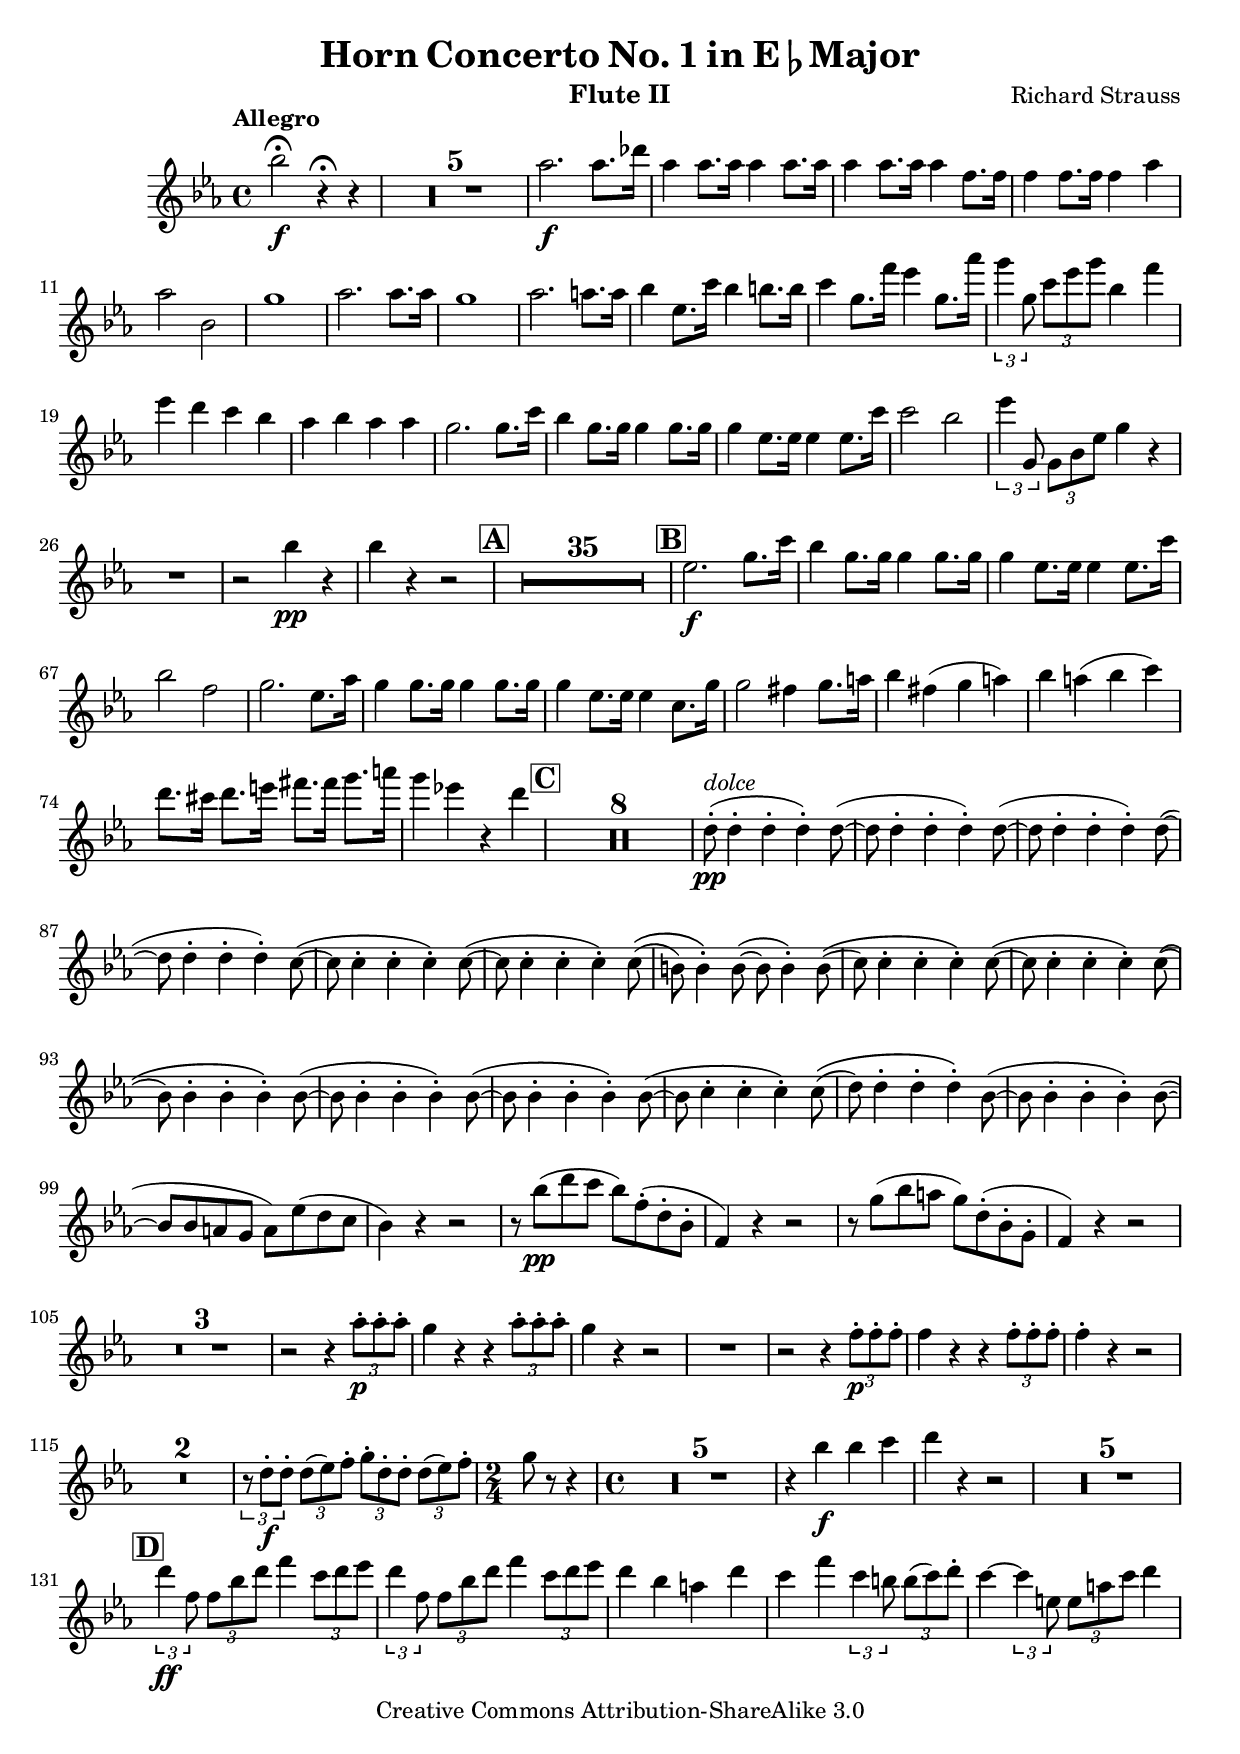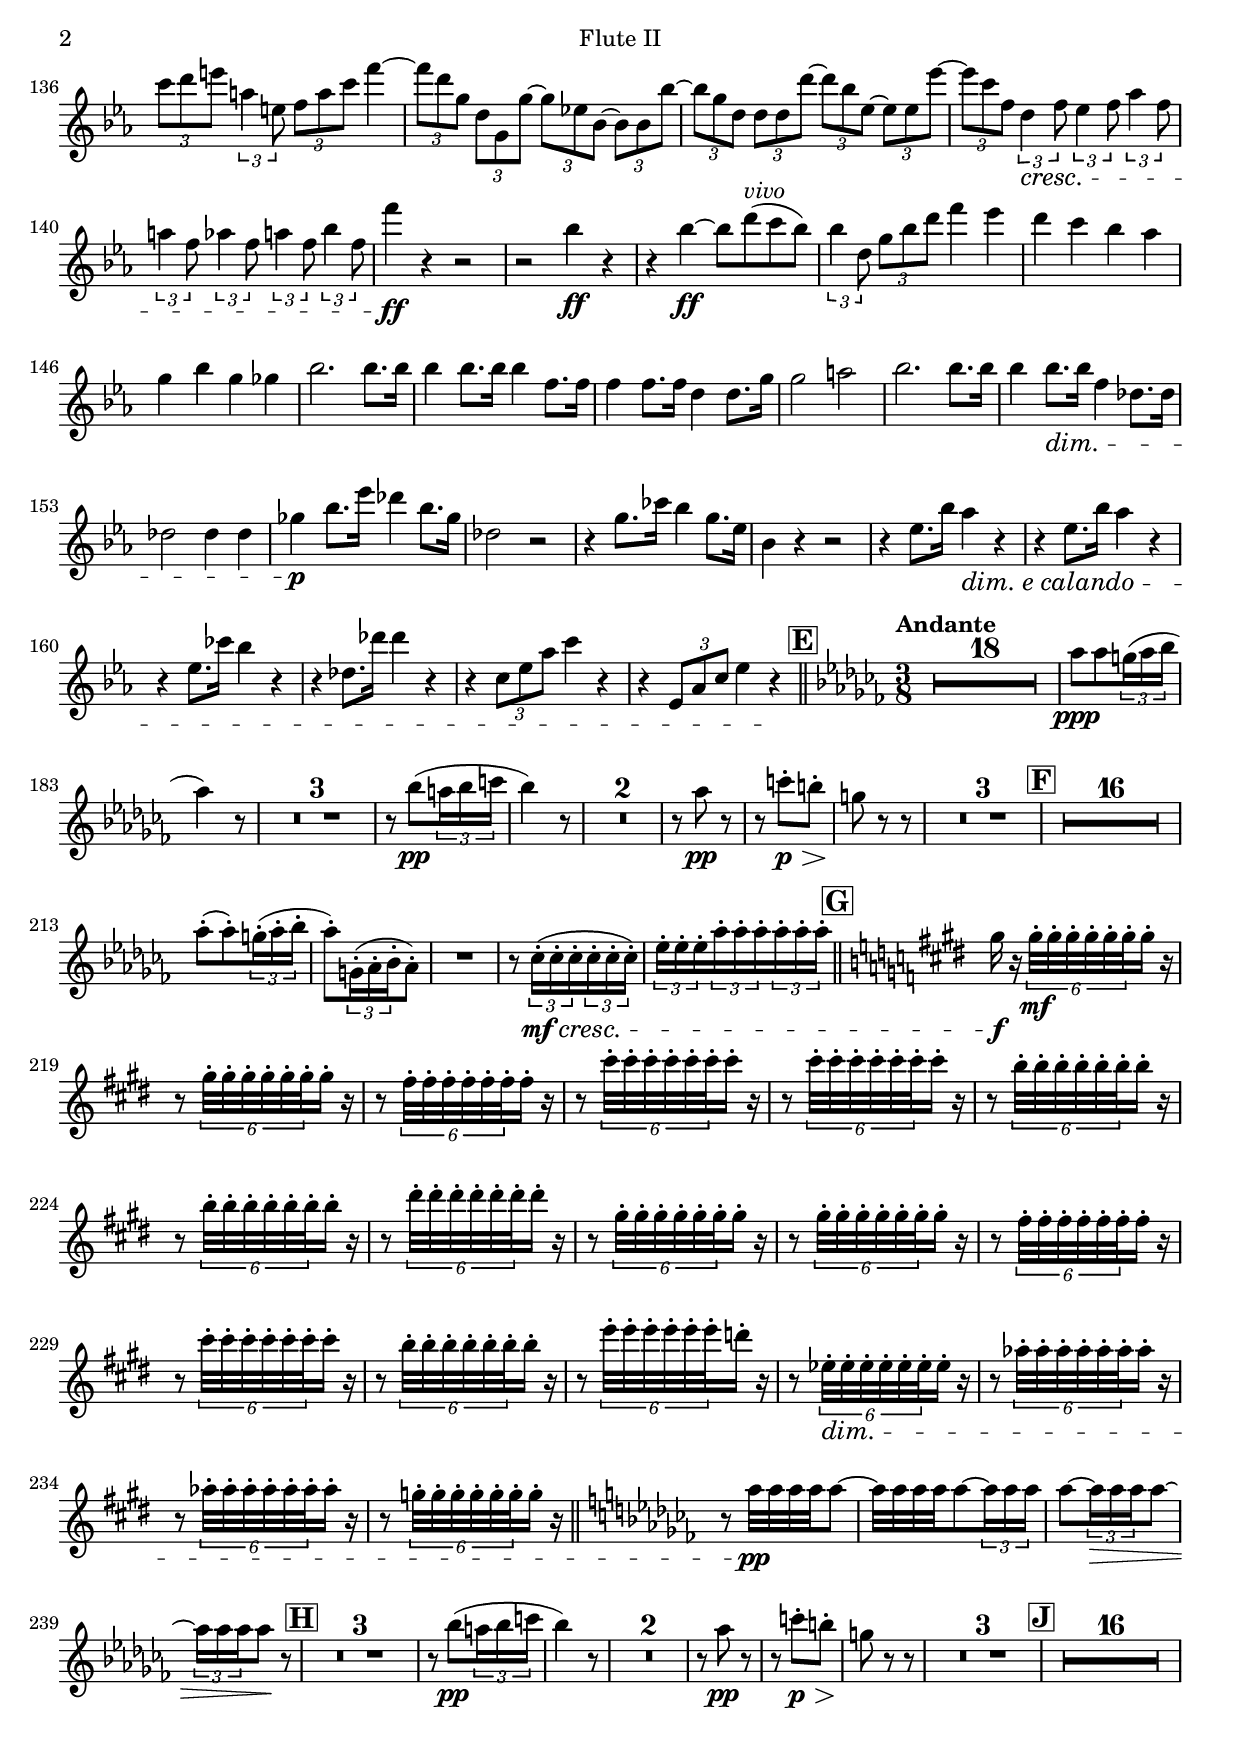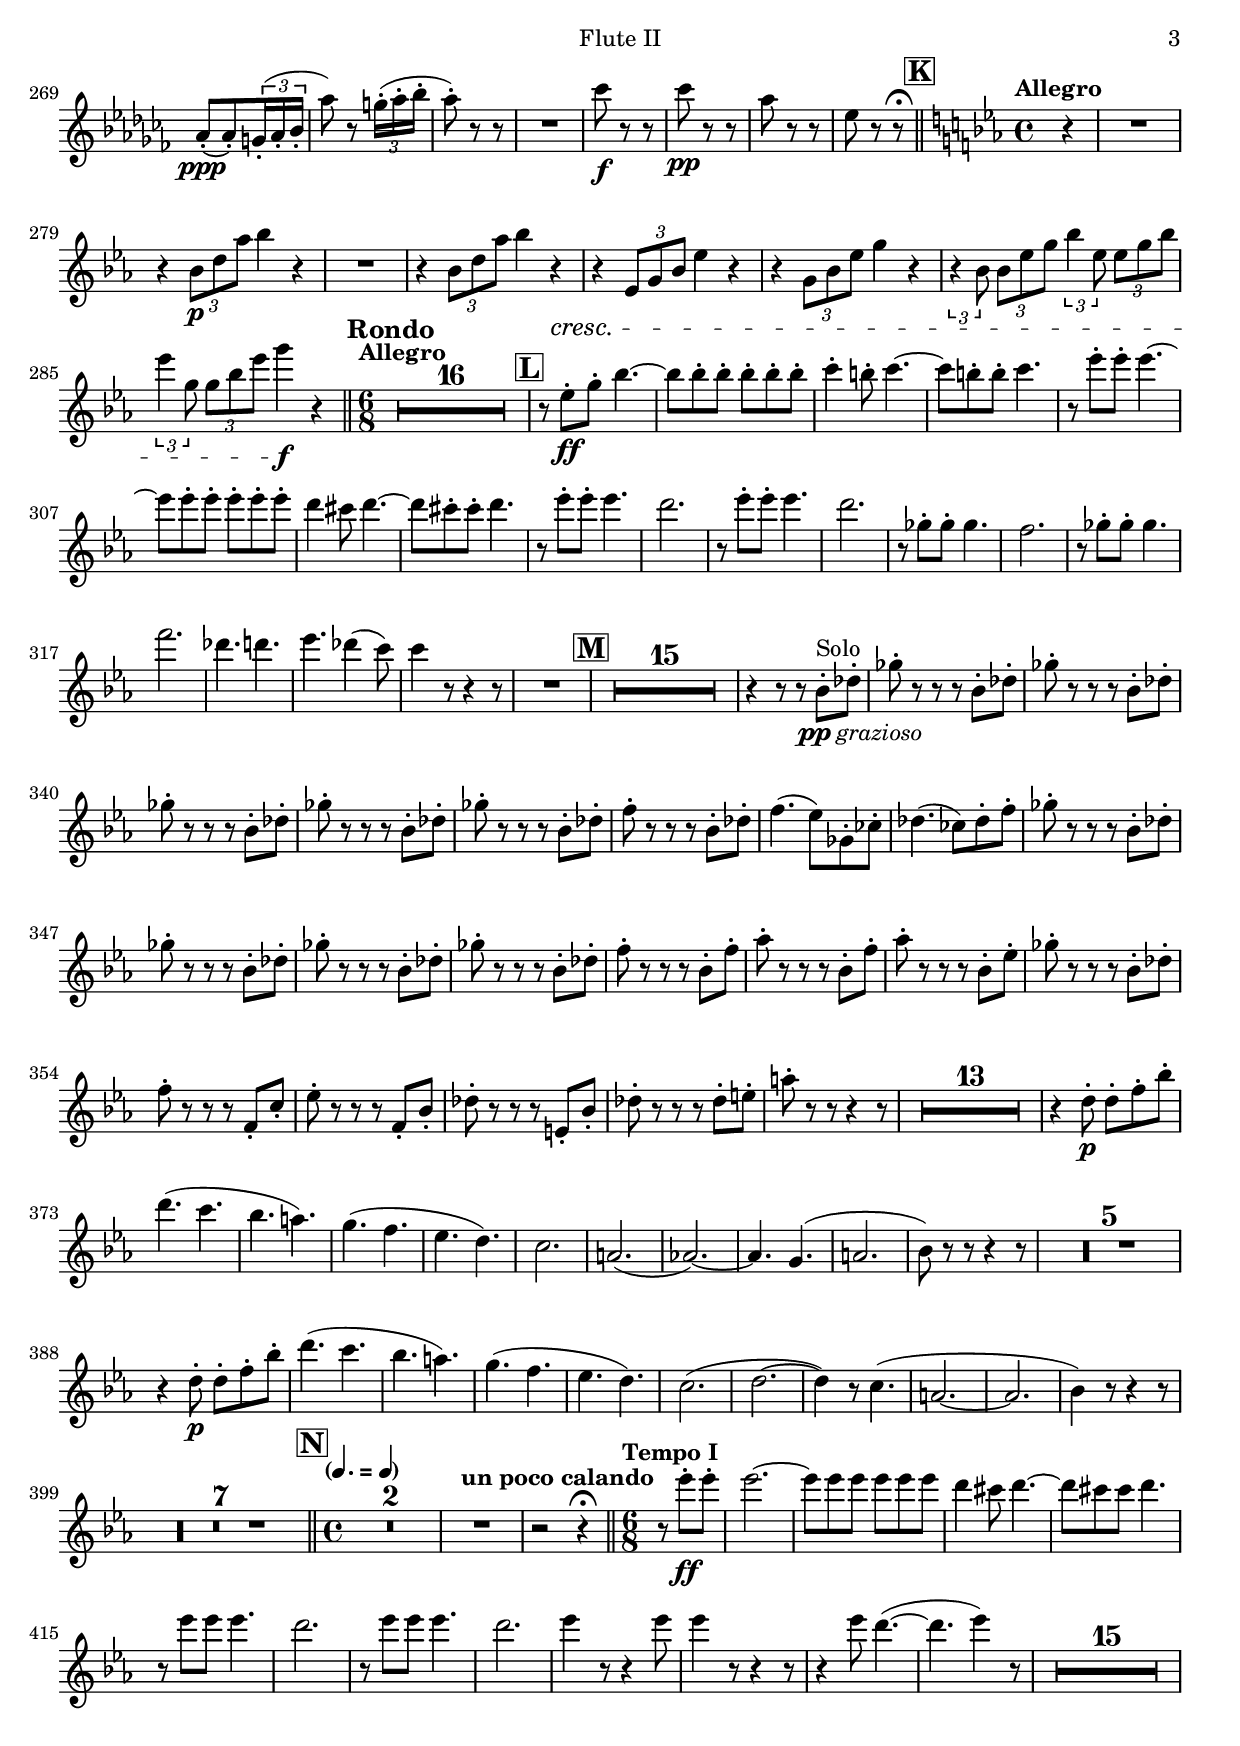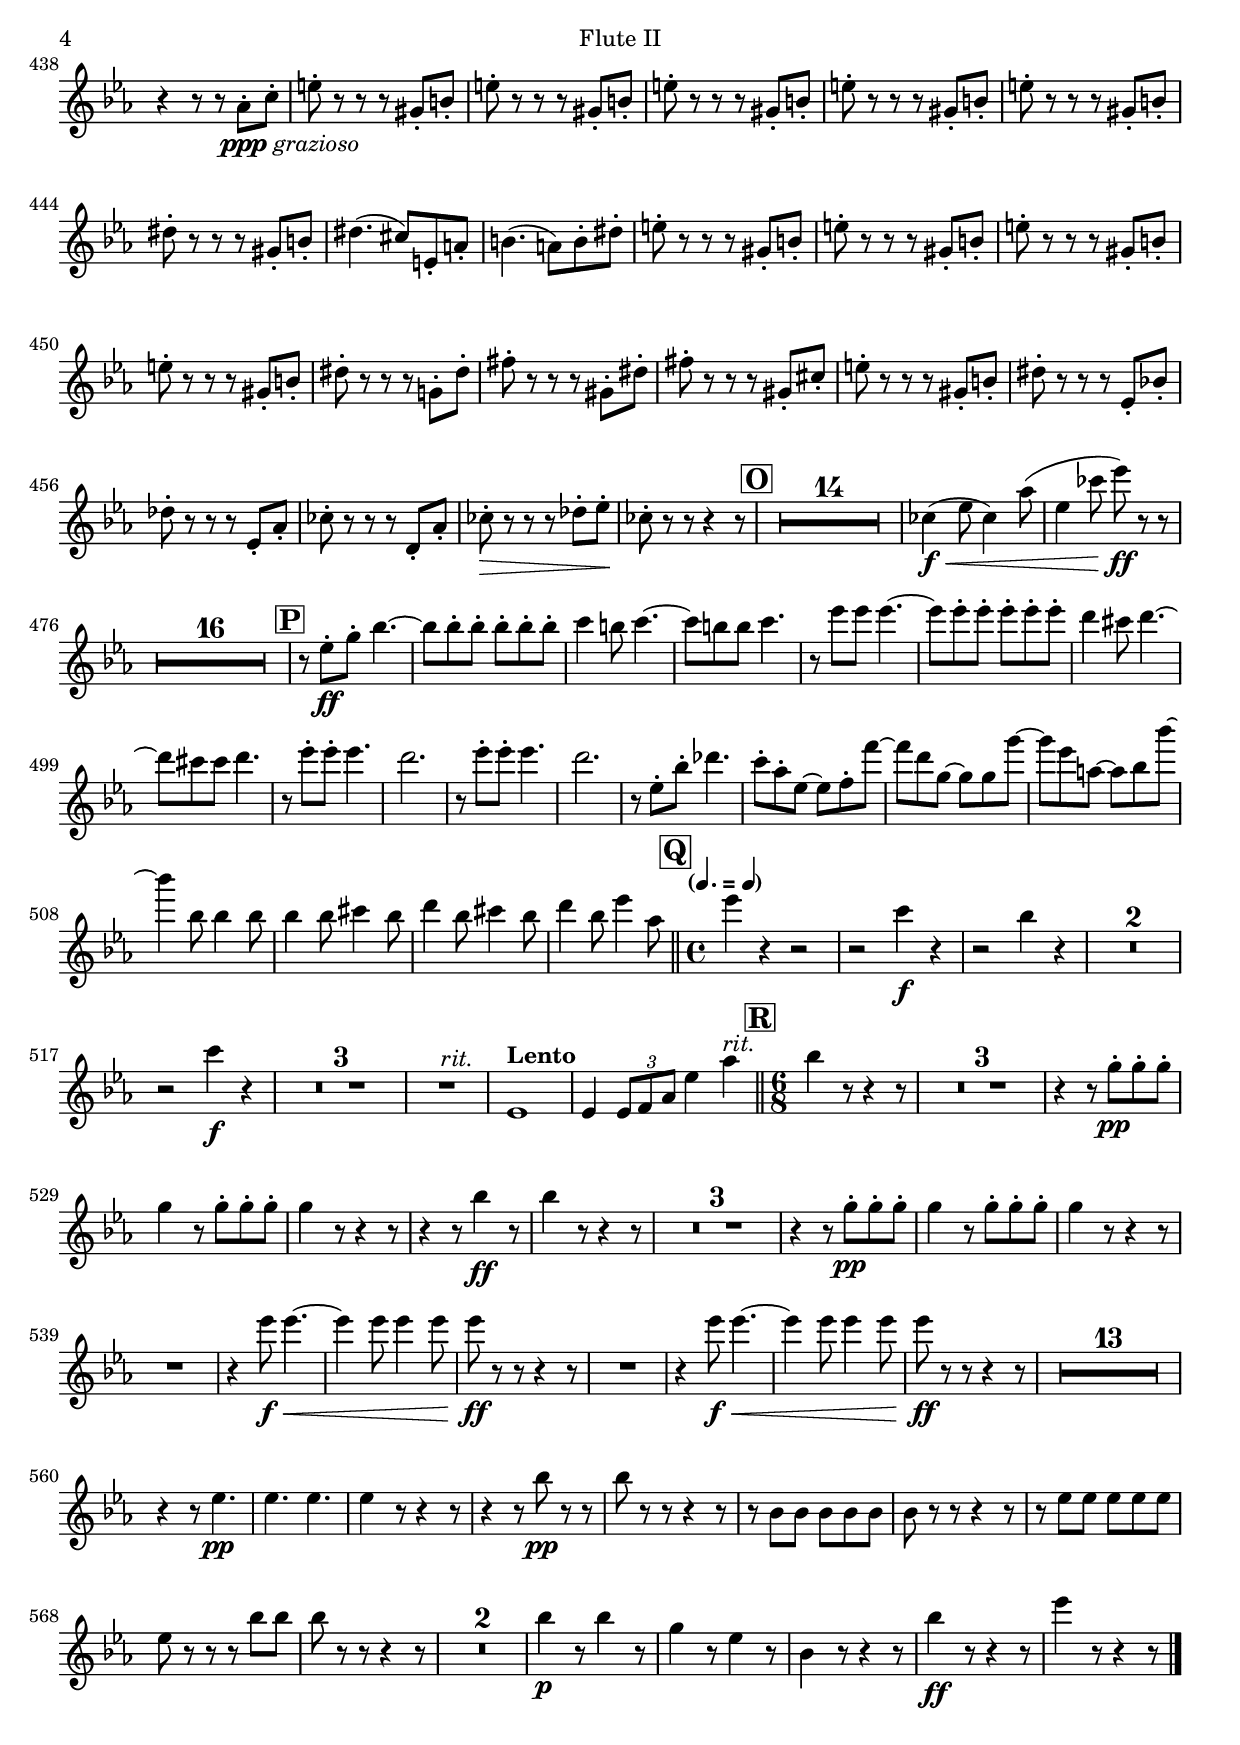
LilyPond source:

\version "2.13.41"

\version "2.13.41"

\include "defs.ily"

fluteTwoMvtI = \relative c'''
{
  \key ees \major
  bes2\f\fermata r4\fermata r |
  R1*5 |
  aes2.\f aes8. des16 |
  aes4 aes8. aes16 aes4 aes8. aes16
  aes4 aes8. aes16 aes4 f8. f16
  f4 f8. f16 f4 aes |
  aes2 bes, |
  g'1 |
  aes2. aes8. aes16 |
  g1 |
  aes2. a8. a16 |
  bes4 ees,8. c'16 bes4 b8. b16 |
  c4 g8. f'16 ees4 g,8. aes'16 |
  \times 2/3 {g4 g,8} \times 2/3 {c8 ees g} bes,4 f' |
  ees d c bes |
  aes bes aes aes |
  g2. g8. c16 |
  bes4 g8. g16 g4 g8. g16 |
  g4 ees8. ees16 ees4 ees8. c'16 |
  c2 bes |
  \times 2/3 {ees4 g,,8} \times 2/3 {g8 bes ees} g4 r |
  R1 |
  r2 bes4\pp r |
  bes4 r r2 |

  %A
  R1*35 |

  %B
  ees,2.\f g8. c16 |
  bes4 g8. g16 g4 g8. g16 |
  g4 ees8. ees16 ees4 ees8. c'16 |
  bes2 f |
  g2. ees8. aes16 |
  g4 g8. g16 g4 g8. g16 |
  g4 ees8. ees16 ees4 c8. g'16 |
  g2 fis4 g8. a16 |
  bes4 fis( g a) |
  bes a( bes c) |
  d8. cis16 d8. e16 fis8. fis16 g8. a16 |
  g4 ees r d |

  %C
  R1*8 |
  d,8-.(\pp^\dolce d4-. d-. d-.) d8~( |
  d d4-. d-. d-.) d8~( |
  d d4-. d-. d-.) d8~( |
  d d4-. d-. d-.) c8~( |
  c c4-. c-. c-.) c8~( |
  c c4-. c-. c-.) c8(\( |
  b) b4-.\) b8~( b b4-.) b8(\( |
  c) c4-. c-. c-.\) c8~( |
  c c4-. c-. c-.) c8(\( |
  bes) bes4-. bes-. bes-.\) bes8~( |
  bes bes4-. bes-. bes-.) bes8~( |
  bes bes4-. bes-. bes-.) bes8~( |
  bes c4-. c-. c-.) c8(\( |
  d) d4-. d-. d-.\) bes8~( |
  bes bes4-. bes-. bes-.) bes8~( |
  bes bes( a g a) ees'( d c |
  bes4) r r2 |
  r8 bes'(\pp d c bes) f-.( d-. bes-. |
  f4) r r2 |
  r8 g'( bes a g) d-.( bes-. g-. |
  f4) r r2 |
  R1*3 |
  r2 r4 \times 2/3 {aes'8-.\p aes-. aes-.} |
  g4 r r \times 2/3 {aes8-. aes-. aes-.} |
  g4 r r2 |
  R1 |
  r2 r4 \times 2/3 {f8-.\p f-. f-.} |
  f4 r r \times 2/3 {f8-. f-. f-.} |
  f4-. r r2 |
  R1*2 |
  \times 2/3 {r8 d-.\f d-.} \times 2/3 {d( ees) f-.} \times 2/3 {g-. d-. d-.} \times 2/3 {d( ees) f-.} |

  %2/4
  g8 r r4 |

  %4/4
  R1*5 |
  r4 bes\f bes c |
  d r r2 |
  R1*5 |

  %D
  \times 2/3 {d4\ff f,8} \times 2/3 {f bes d} f4 \times 2/3 {c8 d ees} |
  \times 2/3 {d4 f,8} \times 2/3 {f bes d} f4 \times 2/3 {c8 d ees} |
  d4 bes a d |
  c f \times 2/3 {c4 b8} \times 2/3 {b8( c) d-.} |
  c4~ \times 2/3 {c4 e,8} \times 2/3 {e8 a c} d4 |
  \times 2/3 {c8 d e} \times 2/3 {a,4 e8} \times 2/3 {f8 a c} f4~ |
  \times 2/3 {f8 d g,} \times 2/3 {d g, g'~} \times 2/3 {g ees bes~} \times 2/3 {bes bes bes'~} |
  \times 2/3 {bes g d} \times 2/3 {d d d'~} \times 2/3 {d bes ees,~} \times 2/3 {ees ees ees'~} |
  \times 2/3 {ees8 c f,} \times 2/3 {d4\cresc f8} \times 2/3 {ees4 f8} \times 2/3 {aes4 f8} | %EDIT: cresc added
  \times 2/3 {a4 f8} \times 2/3 {aes4 f8} \times 2/3 {a4 f8} \times 2/3 {bes4 f8} |
  f'4\ff r r2 |
  r2 bes,4\ff r |
  r bes~\ff bes8 d(^\vivo c bes) |
  \times 2/3 {bes4 d,8} \times 2/3 {g8 bes d} f4 ees |
  d c bes aes |
  g bes g ges |
  bes2. bes8. bes16 |
  bes4 bes8. bes16 bes4 f8. f16 |
  f4 f8. f16 d4 d8. g16 |
  g2 a |
  bes2. bes8. bes16 |
  bes4 bes8.\dim bes16 f4 des8. des16 |
  des2 des4 des |
  ges4\p bes8. ees16 des4 bes8. ges16 |
  des2 r |
  r4 g8. ces16 bes4 g8. ees16 |
  bes4 r r2 |
  r4 ees8. bes'16 aes4\dimECalando r |
  r ees8. bes'16 aes4 r |
  r ees8. ces'16 bes4 r |
  r des,8. des'16 des4 r |
  r \times 2/3 {c,8 ees aes} c4 r |
  r \times 2/3 {ees,,8 aes c} ees4 r\! |
}

fluteTwoMvtII = \relative c'''
{
  %E
  \key aes \minor
  R4.*18 |
  aes8\ppp aes \times 2/3 {g16( aes bes} |
  aes4) r8 |
  R4.*3 |
  r8 bes(\pp \times 2/3 {a16 bes c} |
  bes4) r8 |
  R4.*2 |
  r8 aes\pp r |
  r c-.\p\> b-. |
  g\! r r |
  R4.*3 |

  %F
  R4.*16 |
  aes8-.( aes-.) \times 2/3 {g16-.( aes-. bes-.} |
  aes8-.) \times 2/3 {g,16-.( aes-. bes-.} aes8-.) |
  R4. |
  r8 \times 2/3 {ces16-.(\mf\cresc ces-. ces-.} \times 2/3 {ces16-. ces-. ces-.)} |
  \times 2/3 {ees16-. ees-. ees-.} \times 2/3 {aes16-. aes-. aes-.} \times 2/3 {aes16-. aes-. aes-.} |

  %G
  \key e \major
  gis16\f r \times 4/6 {gis32-.\mf gis-. gis-. gis-. gis-. gis-.} gis16-. r |
  r8 \times 4/6 {gis32-. gis-. gis-. gis-. gis-. gis-.} gis16-. r |
  r8 \times 4/6 {fis32-. fis-. fis-. fis-. fis-. fis-.} fis16-. r |
  r8 \times 4/6 {cis'32-. cis-. cis-. cis-. cis-. cis-.} cis16-. r |
  r8 \times 4/6 {cis32-. cis-. cis-. cis-. cis-. cis-.} cis16-. r |
  r8 \times 4/6 {b32-. b-. b-. b-. b-. b-.} b16-. r |
  r8 \times 4/6 {b32-. b-. b-. b-. b-. b-.} b16-. r |
  r8 \times 4/6 {dis32-. dis-. dis-. dis-. dis-. dis-.} dis16-. r |
  r8 \times 4/6 {gis,32-. gis-. gis-. gis-. gis-. gis-.} gis16-. r |
  r8 \times 4/6 {gis32-. gis-. gis-. gis-. gis-. gis-.} gis16-. r |
  r8 \times 4/6 {fis32-. fis-. fis-. fis-. fis-. fis-.} fis16-. r |
  r8 \times 4/6 {cis'32-. cis-. cis-. cis-. cis-. cis-.} cis16-. r |
  r8 \times 4/6 {b32-. b-. b-. b-. b-. b-.} b16-. r |
  r8 \times 4/6 {e32-. e-. e-. e-. e-. e-.} d16-. r |
  r8 \times 4/6 {ees,32-.\dim ees-. ees-. ees-. ees-. ees-.} ees16-. r |
  r8 \times 4/6 {aes32-. aes-. aes-. aes-. aes-. aes-.} aes16-. r |
  r8 \times 4/6 {aes32-. aes-. aes-. aes-. aes-. aes-.} aes16-. r |
  r8 \times 4/6 {g32-. g-. g-. g-. g-. g-.} g16-. r |

  \key aes \minor
  r8 aes32\pp aes aes aes aes8~ |
  aes32 aes aes aes aes8~ \times 2/3 {aes16 aes aes} |
  aes8~ \times 2/3 {aes16\> aes aes} aes8~ |
  \times 2/3 {aes16 aes aes} aes8\! r |

  %H
  R4.*3 |
  r8 bes8(\pp \times 2/3 {a16 bes c} |
  bes4) r8 |
  R4.*2 |
  r8 aes\pp r |
  r c8-.\p\> b-. |
  g8\! r r |
  R4.*3 |

  %J
  R4.*16 |
  aes,8-.(\ppp aes-.) \times 2/3 {g16-.( aes-. bes-.} |
  aes'8) r \times 2/3 {g16-.( aes-. bes-.} |
  aes8-.) r r |
  R4. |
  ces8\f r r |
  ces\pp r r |
  aes r r |
  ees r r\fermata |
}

fluteTwoMvtIII = \relative c''
{
  %K
  \key ees \major
  r4 |
  R1 |
  r4 \times 2/3 {bes8\p d aes'} bes4 r |
  R1 |
  r4 \times 2/3 {bes,8 d aes'} bes4 r\cresc |
  r \times 2/3 {ees,,8 g bes} ees4 r |
  r \times 2/3 {g,8 bes ees} g4 r |
  \times 2/3 {r4 bes,8} \times 2/3 {bes ees g} \times 2/3 {bes4 ees,8} \times 2/3 {ees g bes} |
  \times 2/3 {ees4 g,8} \times 2/3 {g8 bes ees} g4\f r |

  %L
  %6/8
  R2.*16 |
  r8 ees,8-.\ff g-. bes4.~ |
  bes8 bes-. bes-. bes-. bes-. bes-. |
  c4-. b8-. c4.~ |
  c8 b-. b-. c4. |
  r8 ees8-. ees-. ees4.~ |
  ees8 ees-. ees-. ees-. ees-. ees-. |
  d4 cis8 d4.~ |
  d8 cis-. cis-. d4. |
  \repeat unfold 2
  {
    r8 ees-. ees-. ees4. |
    d2. |
  }
  r8 ges,-. ges-. ges4. |
  f2. |
  r8 ges-. ges-. ges4. |
  f'2. |
  des4. d |
  ees des4( c8) |
  c4 r8 r4 r8 |
  R2. |

  %M
  R2.*15 |
  r4 r8 r8
    \once \override Staff.DynamicText #'self-alignment-X = #LEFT
    \once \override Staff.DynamicText #'X-offset = #'-1.5
    bes,-.\ppGrazioso^\solo des-. |
  \repeat unfold 5 {ges-. r r r bes,-. des-.} |
  f-. r r r bes,-. des-. |
  f4.( ees8) ges,-. ces-. |
  des4.( ces8) des-. f-. |
  \repeat unfold 4 {ges-. r r r bes,-. des-.} |
  f8-. r r r bes,-. f'-. |
  aes-. r r r bes,-. f'-. |
  aes-. r r r bes,-. ees-. |
  ges-. r r r bes,-. des-. |
  f-. r r r f,-. c'-. |
  ees-. r r r f,-. bes-. |
  des-. r r r e,-. bes'-. |
  des-. r r r des-. e-. |
  a-. r r r4 r8 |
  R2.*13 |
  r4 d,8-.\p d-. f-. bes-. |
  d4.( c |
  bes a) |
  g( f |
  ees d) |
  c2. |
  a( |
  aes~) |
  aes4. g( |
  a2. |
  bes8) r r r4 r8 |
  R2.*5 |
  r4 d8-.\p d-. f-. bes-. |
  d4.( c |
  bes a) |
  g( f |
  ees d) |
  c2.( |
  d2.~ |
  d4) r8 c4.( |
  a2.~ |
  a |
  bes4) r8 r4 r8 |
  R2.*7 |

  %N
  %4/4
  R1*3 |
  r2 r4\fermata |

  %6/8
  r8 ees'8-.\ff ees-. |
  ees2.~ |
  ees8 ees ees ees ees ees |
  d4 cis8 d4.~ |
  d8 cis cis d4. |
  \repeat unfold 2
  {
    r8 ees ees ees4. |
    d2. |
  }
  ees4 r8 r4 ees8 |
  ees4 r8 r4 r8 |
  r4 ees8 d4.~( |
  d ees4) r8 |
  R2.*15 |
  r4 r8 r
    \once \override Staff.DynamicText #'self-alignment-X = #LEFT
    \once \override Staff.DynamicText #'X-offset = #'-1.5
    aes,,-.\pppGrazioso c-. |
  \repeat unfold 5 {e-. r r r gis,-. b-.} |
  dis-. r r r gis,-. b-. |
  dis4.( cis8) e,-. a-. |
  b4.( a8) b-. dis-. |
  \repeat unfold 4 {e-. r r r gis,-. b-.} |
  dis-. r r r g,-. dis'-. |
  fis-. r r r gis,-. dis'-. |
  fis-. r r r gis,-. cis-. |
  e-. r r r gis,-. b-. |
  dis-. r r r ees,-. bes'-. |
  des-. r r r ees,-. aes-. |
  ces-. r r r d,-. aes'-. |
  ces-.\> r r r des-. ees-. |
  ces-.\! r r r4 r8 |

  %O
  R2.*14 |
  ces4(\f\< ees8 ces4) aes'8( |
  ees4 ces'8 ees)\ff r r |
  R2.*16 |

  %P
  r8 ees,-.\ff g-. bes4.~ |
  bes8 bes-. bes-. bes-. bes-. bes-. |
  c4 b8 c4.~ |
  c8 b b c4. |
  r8 ees ees ees4.~ |
  ees8 ees-. ees-. ees-. ees-. ees-. |
  d4 cis8 d4.~ |
  d8 cis cis d4. |
  \repeat unfold 2
  {
    r8 ees-. ees-. ees4. |
    d2. |
  }
  r8 ees,-. bes'-. des4. |
  c8-. aes-. ees~ ees f-. f'~ |
  f d g,~ g g g'~ |
  g ees a,~ a bes bes'~ |
  bes4 bes,8 bes4 bes8 |
  bes4 bes8 cis4 bes8 |
  d4 bes8 cis4 bes8 |
  d4 bes8 ees4 aes,8 |

  %Q
  %4/4
  ees'4 r r2 |
  r2 c4\f r |
  r2 bes4 r |
  R1*2 |
  r2 c4\f r |
  R1*3 |
  << R1 {s4 s2.^\rit} >> |
  ees,,1 |
  ees4 \times 2/3 {ees8 f aes} ees'4 aes^\rit |

  %R
  %6/8
  bes4 r8 r4 r8 |
  R2.*3 |
  r4 r8 g8-.\pp g-. g-. |
  g4 r8 g-. g-. g-. |
  g4 r8 r4 r8 |
  r4 r8 bes4\ff r8 |
  bes4 r8 r4 r8 |
  R2.*3 |
  r4 r8 g8-.\pp g-. g-. |
  g4 r8 g8-. g-. g-. |
  g4 r8 r4 r8 |
  R2. |
  r4 ees'8\f\< ees4.~ |
  ees4 ees8 ees4 ees8 |
  ees8\ff r r r4 r8 |
  R2. |
  r4 ees8\f\< ees4.~ |
  ees4 ees8 ees4 ees8 |
  ees8\ff r r r4 r8 |
  R2.*13 |
  r4 r8 ees,4.\pp |
  ees ees |
  ees4 r8 r4 r8 |
  r4 r8 bes'\pp r r |
  bes r r r4 r8 |
  r bes, bes bes bes bes |
  bes r r r4 r8 |
  r ees ees ees ees ees |
  ees r r r bes' bes |
  bes r r r4 r8 |
  R2.*2 |
  bes4\p r8 bes4 r8 |
  g4 r8 ees4 r8 |
  bes4 r8 r4 r8 |
  bes'4\ff r8 r4 r8 |
  ees4 r8 r4 r8 |
}

fluteTwo = {\fluteTwoMvtI \fluteTwoMvtII \fluteTwoMvtIII}


instrument = "Flute II"
notes = \fluteTwo

\include "part.ily"
